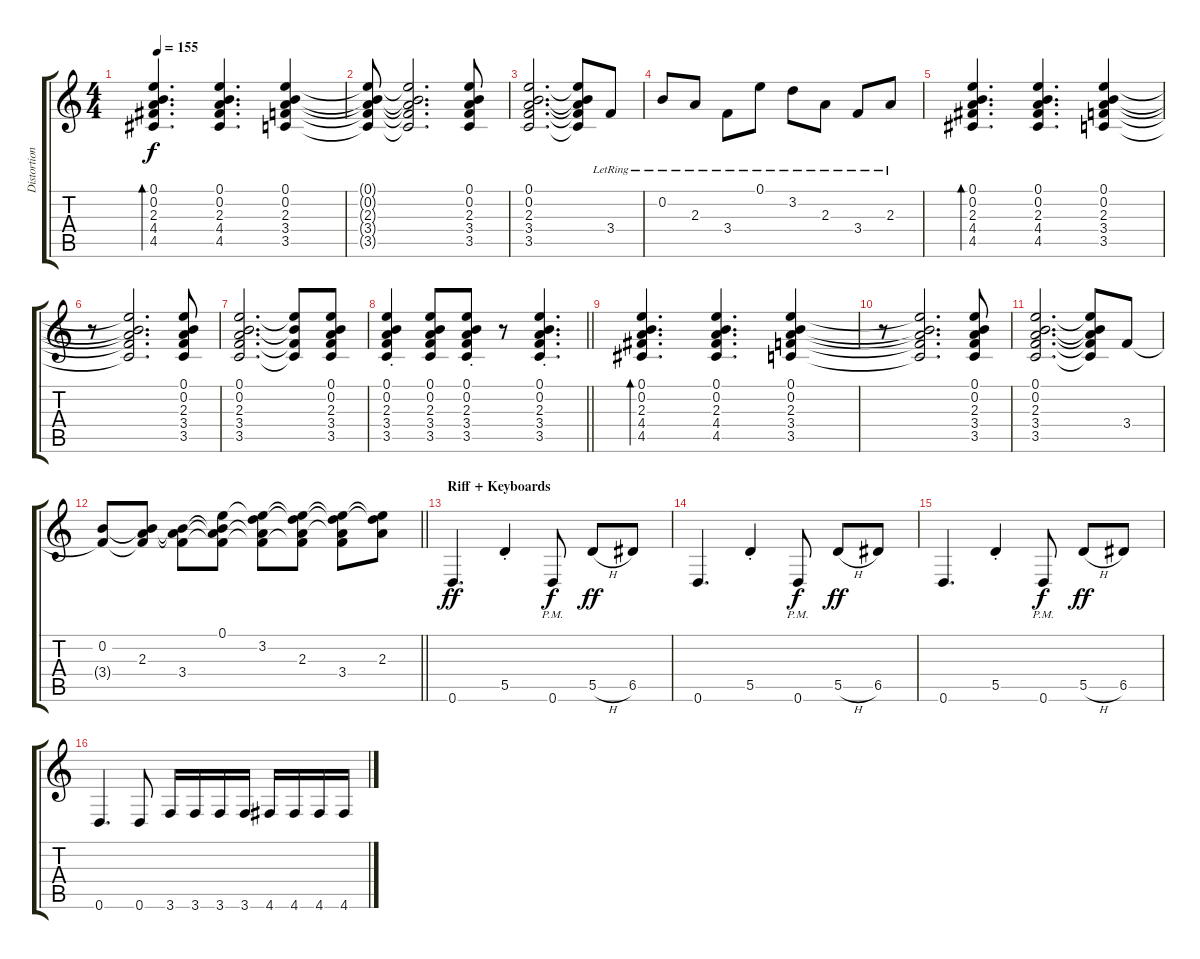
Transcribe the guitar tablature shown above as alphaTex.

\track ("Distortion Guitar 2" "Distortion") {instrument overdrivenguitar}
\staff {score tabs}
\tuning (E4 B3 G3 D3 A2 D2) {hide}
\ts (4 4)
\tempo 155
\clef g2
\ks c
(0.1 0.2 2.3 4.4 4.5).4{d bd 30 dy f} (0.1 0.2 2.3 4.4 4.5).4{d} (0.1 0.2 2.3 3.4 3.5).4 |
(0.1{t} 0.2{t} 2.3{t} 3.4{t} 3.5{t}).8 (0.1{t} 0.2{t} 2.3{t} 3.4{t} 3.5{t}).2{d} (0.1 0.2 2.3 3.4 3.5).8 |
(0.1 0.2 2.3 3.4 3.5).2{d} (0.1{t} 0.2{t} 2.3{t} 3.4{t} 3.5{t}).8 3.4{lr}.8 |
0.2{lr}.8 2.3{lr}.8 3.4{lr}.8 0.1{lr}.8 3.2{lr}.8 2.3{lr}.8 3.4{lr}.8 2.3{lr}.8 |
(0.1 0.2 2.3 4.4 4.5).4{d bd 30} (0.1 0.2 2.3 4.4 4.5).4{d} (0.1 0.2 2.3 3.4 3.5).4 |
r.8 (0.1{t} 0.2{t} 2.3{t} 3.4{t} 3.5{t}).2{d} (0.1 0.2 2.3 3.4 3.5).8 |
(0.1 0.2 2.3 3.4 3.5).2{d} (0.1{t} 0.2{t} 3.4{t} 3.5{t}).8 (0.1 0.2 2.3 3.4 3.5).8 |
\barLineRight lightlight
(0.1{st} 0.2{st} 2.3{st} 3.4{st} 3.5{st}).4 (0.1 0.2 2.3 3.4 3.5).8 (0.1{st} 0.2{st} 2.3{st} 3.4{st} 3.5{st}).8 r.8 (0.1{st} 0.2{st} 2.3{st} 3.4{st} 3.5{st}).4{d} |
(0.1 0.2 2.3 4.4 4.5).4{d bd 30} (0.1 0.2 2.3 4.4 4.5).4{d} (0.1 0.2 2.3 3.4 3.5).4 |
r.8 (0.1{t} 0.2{t} 2.3{t} 3.4{t} 3.5{t}).2{d} (0.1 0.2 2.3 3.4 3.5).8 |
(0.1 0.2 2.3 3.4 3.5).2{d} (0.1{t} 0.2{t} 2.3{t} 3.4{t} 3.5{t}).8 3.4.8 |
\barLineRight lightlight
(0.2 3.4{t}).8 (0.2{t} 2.3 3.4{t}).8 (0.2{t} 2.3{t} 3.4).8 (0.1 0.2{t} 2.3{t} 3.4{t}).8 (0.1{t} 3.2 2.3{t} 3.4{t}).8 (0.1{t} 3.2{t} 2.3 3.4{t}).8 (0.1{t} 3.2{t} 2.3{t} 3.4).8 (0.1{t} 3.2{t} 2.3).8 |
\section ("" "Riff + Keyboards")
0.6.4{d dy ff volume 15 instrument distortionguitar} 5.5{st}.4 0.6{pm}.8{dy f} 5.5{h}.8{dy ff} 6.5.8 |
0.6.4{d} 5.5{st}.4 0.6{pm}.8{dy f} 5.5{h}.8{dy ff} 6.5.8 |
0.6.4{d} 5.5{st}.4 0.6{pm}.8{dy f} 5.5{h}.8{dy ff} 6.5.8 |
0.6.4{d} 0.6.8 3.6.16 3.6.16 3.6.16 3.6.16 4.6.16 4.6.16 4.6.16 4.6.16
